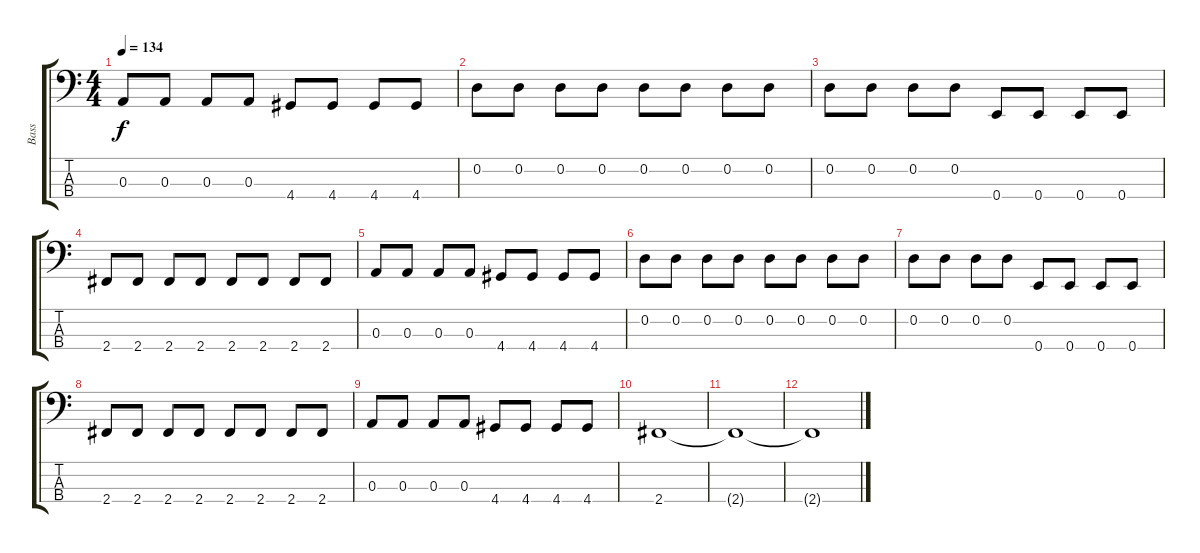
\track ("Bass" "Bass") {instrument electricbasspick}
\staff {score tabs}
\tuning (G2 D2 A1 E1) {hide}
\ts (4 4)
\tempo 134
\clef f4
\ks c
0.3.8{dy f} 0.3.8 0.3.8 0.3.8 4.4.8 4.4.8 4.4.8 4.4.8 |
0.2.8 0.2.8 0.2.8 0.2.8 0.2.8 0.2.8 0.2.8 0.2.8 |
0.2.8 0.2.8 0.2.8 0.2.8 0.4.8 0.4.8 0.4.8 0.4.8 |
2.4.8 2.4.8 2.4.8 2.4.8 2.4.8 2.4.8 2.4.8 2.4.8 |
0.3.8 0.3.8 0.3.8 0.3.8 4.4.8 4.4.8 4.4.8 4.4.8 |
0.2.8 0.2.8 0.2.8 0.2.8 0.2.8 0.2.8 0.2.8 0.2.8 |
0.2.8 0.2.8 0.2.8 0.2.8 0.4.8 0.4.8 0.4.8 0.4.8 |
2.4.8 2.4.8 2.4.8 2.4.8 2.4.8 2.4.8 2.4.8 2.4.8 |
0.3.8 0.3.8 0.3.8 0.3.8 4.4.8 4.4.8 4.4.8 4.4.8 |
2.4.1 |
2.4{t}.1 |
2.4{t}.1
